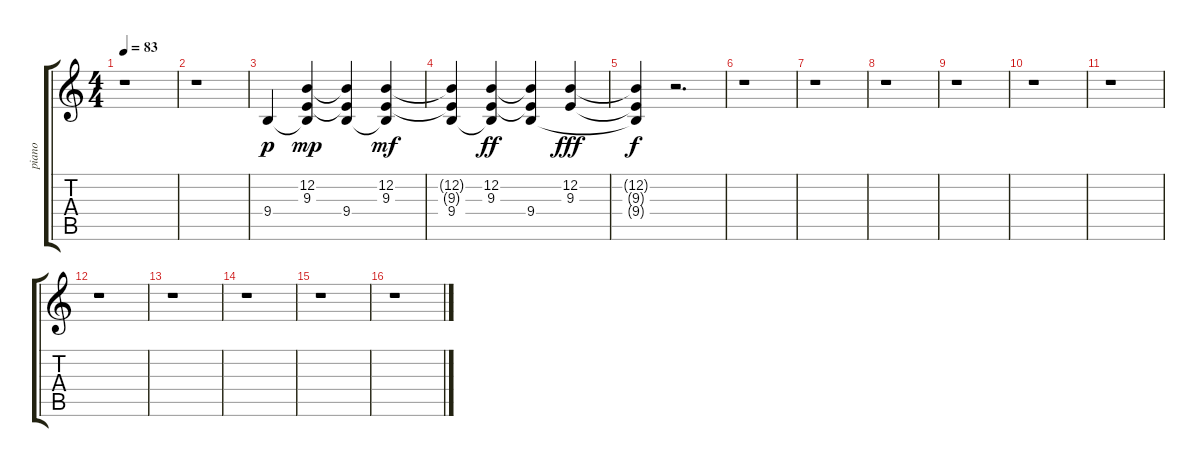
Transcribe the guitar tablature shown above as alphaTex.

\track ("piano" "piano") {instrument acousticgrandpiano}
\staff {score tabs}
\tuning (E4 B3 G3 D3 A2 E2) {hide}
\ts (4 4)
\tempo 83
\clef g2
\ks c
r.1{dy p instrument acousticgrandpiano} |
r.1 |
9.4.4 (12.2 9.3 9.4{t}).4{dy mp} (12.2{t} 9.3{t} 9.4).4 (12.2 9.3 9.4{t}).4{dy mf} |
(12.2{t} 9.3{t} 9.4).4 (12.2 9.3 9.4{t}).4{dy ff} (12.2{t} 9.3{t} 9.4).4 (12.2 9.3).4{dy fff} |
(12.2{t} 9.3{t} 9.4{t}).4{dy f} r.2{d} |
r.1 |
r.1 |
r.1 |
r.1 |
r.1 |
r.1 |
r.1 |
r.1 |
r.1 |
r.1 |
r.1
